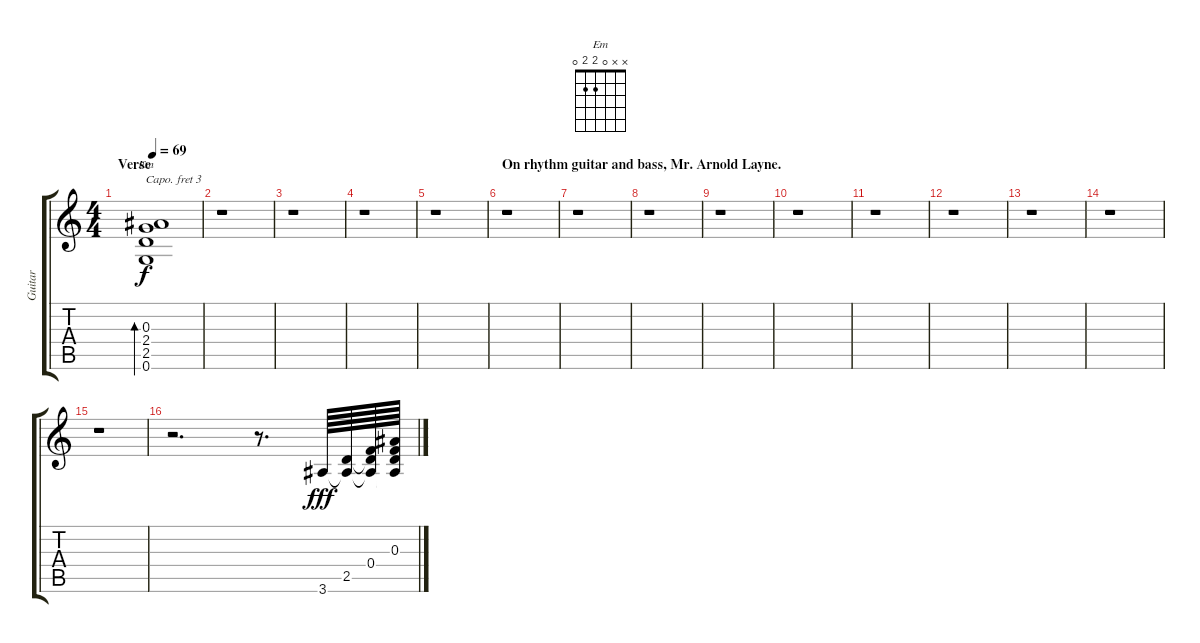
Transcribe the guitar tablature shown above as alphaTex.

\track ("Guitar" "Guitar") {instrument acousticguitarsteel}
\staff {score tabs}
\capo 3
\tuning (E4 B3 G3 D3 A2 E2) {hide}
\chord ("Em" x x 0 2 2 0)
\ts (4 4)
\section ("" "Verse")
\tempo 69
\clef g2
\ks c
(0.3 2.4 2.5 0.6).1{bd 60 ch "Em" dy f} |
r.1 |
r.1 |
r.1 |
r.1 |
\section ("" "On rhythm guitar and bass, Mr. Arnold Layne.")
r.1 |
r.1 |
r.1 |
r.1 |
r.1 |
r.1 |
r.1 |
r.1 |
r.1 |
r.1 |
r.2{d} r.8{d} 3.6.64{dy fff} (2.5 3.6{t}).64 (0.4 2.5{t} 3.6{t}).64 (0.3 0.4{t} 2.5{t} 3.6{t}).64
